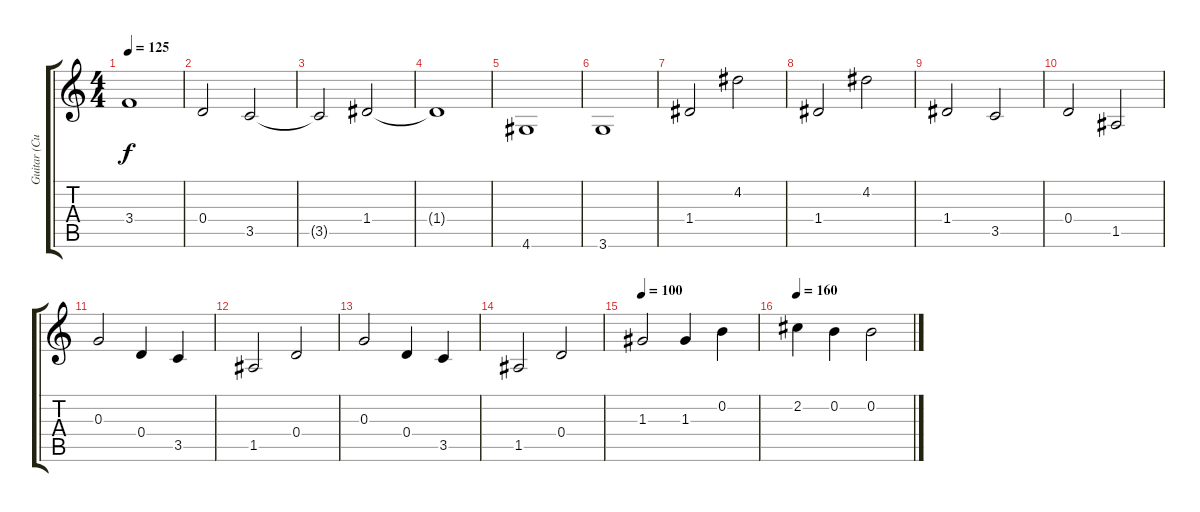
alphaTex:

\track ("Guitar (Custom Added)" "Guitar (Cu") {instrument distortionguitar}
\staff {score tabs}
\tuning (E4 B3 G3 D3 A2 E2) {hide}
\ts (4 4)
\tempo 125
\clef g2
\ks c
3.4.1{dy f} |
0.4.2 3.5.2 |
3.5{t}.2 1.4.2 |
1.4{t}.1 |
4.6.1 |
3.6.1 |
1.4.2 4.2.2 |
1.4.2 4.2.2 |
1.4.2 3.5.2 |
0.4.2 1.5.2 |
0.3.2 0.4.4 3.5.4 |
1.5.2 0.4.2 |
0.3.2 0.4.4 3.5.4 |
1.5.2 0.4.2 |
\tempo 100
1.3.2 1.3.4 0.2.4 |
\tempo 160
2.2.4 0.2.4 0.2.2
